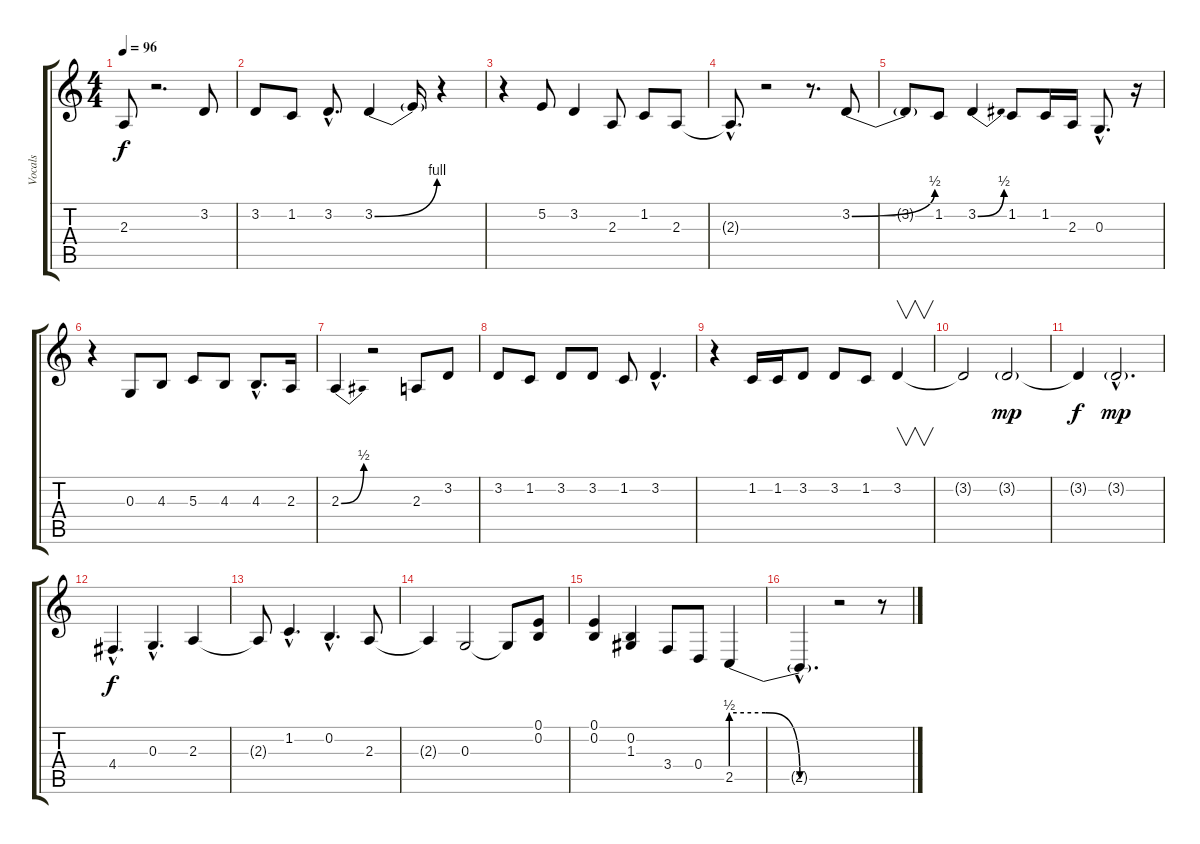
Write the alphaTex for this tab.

\track ("Vocals" "Vocals") {instrument bassoon}
\staff {score tabs}
\tuning (E4 B3 G3 D3 A2 E2) {hide}
\ts (4 4)
\tempo 96
\clef g2
\ks c
2.3{t}.8{dy f} r.2{d} 3.2.8 |
3.2.8 1.2.8 3.2{hac}.8{d} 3.2{be (bend 0 0 60 4)}.4 3.2{t}.16 r.4 |
r.4 5.2.8 3.2.4 2.3.8 1.2.8 2.3.8 |
2.3{hac t}.8{d} r.2 r.8{d} 3.2{be (bend 0 0 60 2)}.8 |
3.2{t}.8 1.2.8 3.2{be (bend 0 0 60 2)}.4 1.2.8 1.2.16 2.3.16 0.3{hac}.8{d} r.16 |
r.4 0.3.8 4.3.8 5.3.8 4.3.8 4.3{hac}.8{d} 2.3.16 |
2.3{be (bend 0 0 60 2)}.4 r.2 2.3.8 3.2.8 |
3.2.8 1.2.8 3.2.8 3.2.8 1.2.8 3.2{hac}.4{d} |
r.4 1.2.16 1.2.16 3.2.8 3.2.8 1.2.8 3.2.4{v} |
3.2{t}.2 3.2{g}.2{dy mp} |
3.2{t}.4{dy f} 3.2{g hac}.2{d dy mp} |
4.4{hac}.4{d dy f} 0.3{hac}.4{d} 2.3.4 |
2.3{t}.8 1.2{hac}.4{d} 0.2{hac}.4{d} 2.3.8 |
2.3{t}.4 0.3.2 0.3{t}.8 (0.1 0.2).8 |
(0.1 0.2).4 (0.2 1.3).4 3.4.8 0.4.8 2.5{be (custom 0 2 20 2 40 0 60 0)}.4 |
2.5{hac t}.4{d} r.2 r.8
